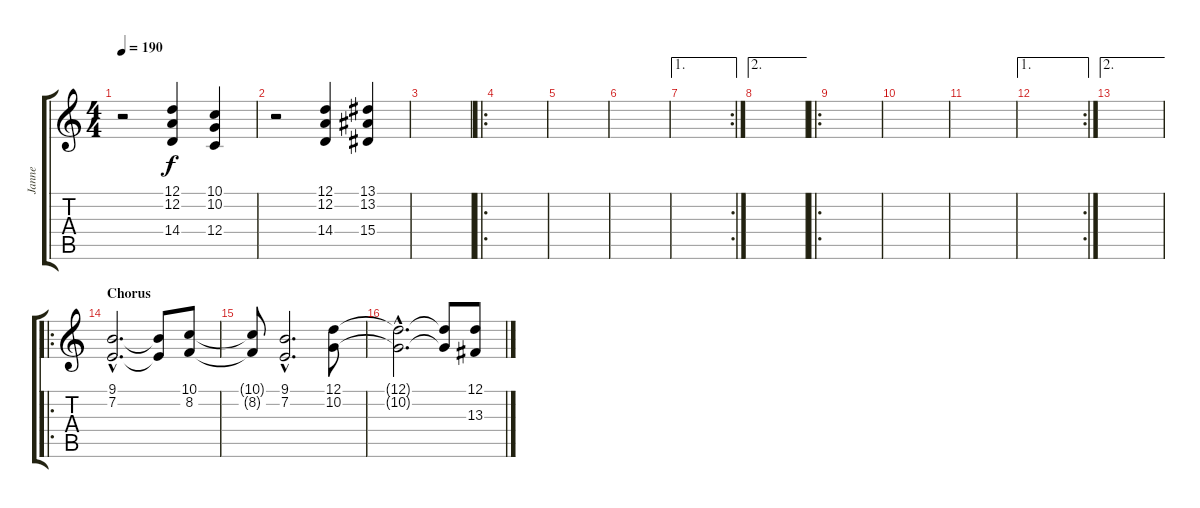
\track ("Janne" "Janne") {instrument stringensemble1}
\staff {score tabs}
\tuning (D4 A3 F3 C3 G2 D2) {hide}
\ts (4 4)
\tempo 190
\clef g2
\ks c
r.2{dy f} (12.1 12.2 14.4).4 (10.1 10.2 12.4).4 |
r.2 (12.1 12.2 14.4).4 (13.1 13.2 15.4).4 |
|
\ro
|
|
|
\ae 1
\rc 2
|
\ae 2
|
\ro
|
|
|
\ae 1
\rc 2
|
\ae 2
|
\ro
\section ("" "Chorus")
(9.1{hac} 7.2{hac}).2{d volume 9 instrument stringensemble1} (9.1{t} 7.2{t}).8 (10.1 8.2).8 |
(10.1{t} 8.2{t}).8 (9.1{hac} 7.2{hac}).2{d} (12.1 10.2).8 |
(12.1{hac t} 10.2{hac t}).2{d} (12.1{t} 10.2{t}).8 (12.1 13.3).8
